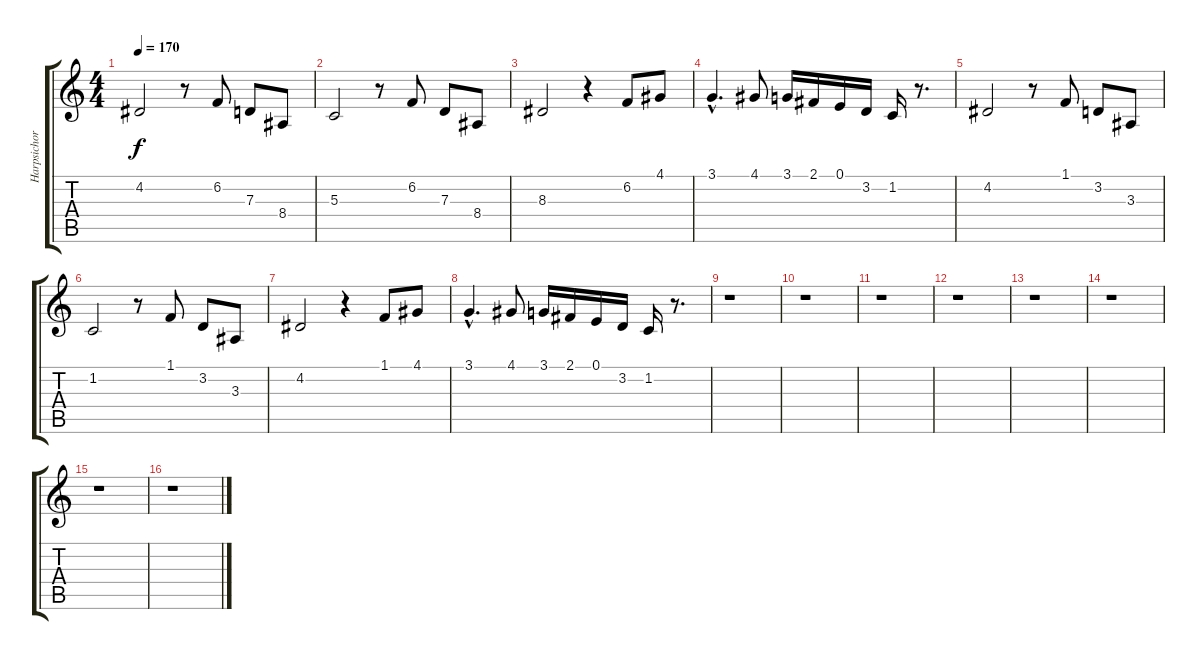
\track ("Harpsichord" "Harpsichor") {instrument harpsichord}
\staff {score tabs}
\tuning (E4 B3 G3 D3 A2 E2) {hide}
\ts (4 4)
\tempo 170
\clef g2
\ks c
4.2.2{dy f} r.8 6.2.8 7.3.8 8.4.8 |
5.3.2 r.8 6.2.8 7.3.8 8.4.8 |
8.3.2 r.4 6.2.8 4.1.8 |
3.1{hac}.4{d} 4.1.8 3.1.16 2.1.16 0.1.16 3.2.16 1.2.16 r.8{d} |
4.2.2 r.8 1.1.8 3.2.8 3.3.8 |
1.2.2 r.8 1.1.8 3.2.8 3.3.8 |
4.2.2 r.4 1.1.8 4.1.8 |
3.1{hac}.4{d} 4.1.8 3.1.16 2.1.16 0.1.16 3.2.16 1.2.16 r.8{d} |
r.1 |
r.1 |
r.1 |
r.1 |
r.1 |
r.1 |
r.1 |
r.1
